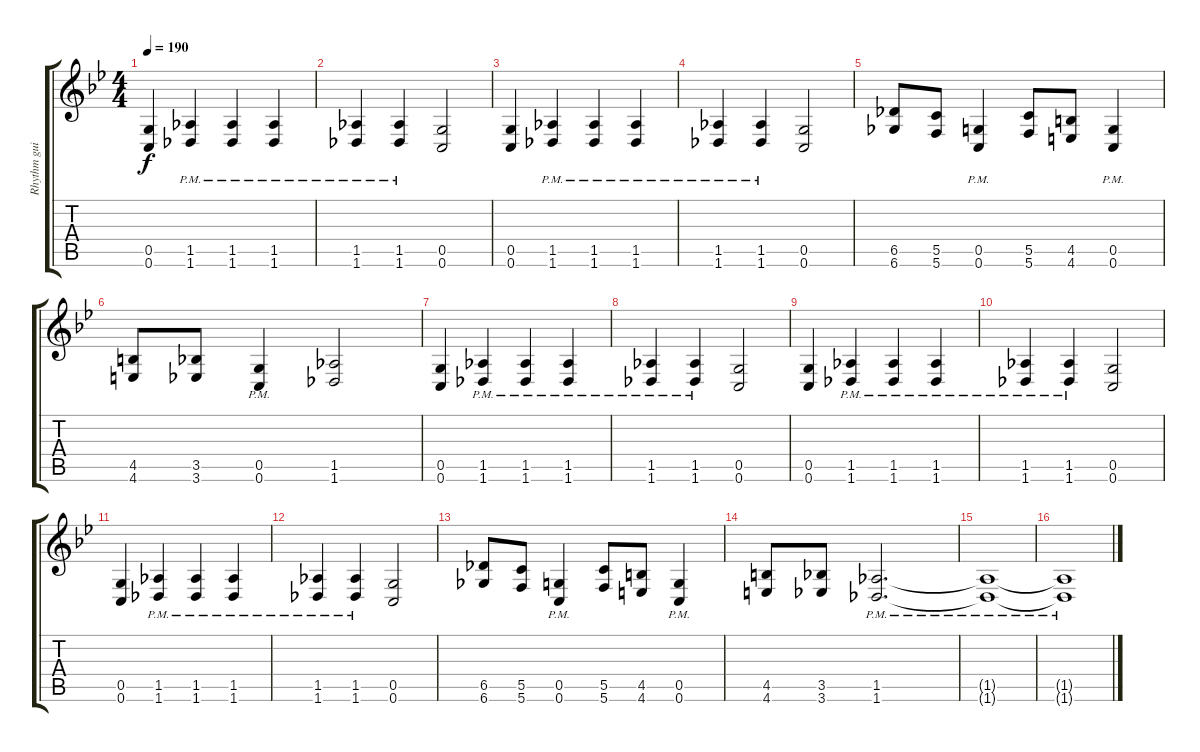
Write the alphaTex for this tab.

\track ("Rhythm guitar 02" "Rhythm gui") {instrument overdrivenguitar}
\staff {score tabs}
\tuning (D4 A3 F3 C3 G2 C2) {hide}
\ts (4 4)
\tempo 190
\clef g2
\ks bb
(0.5 0.6).4{dy f} (1.5{pm} 1.6{pm}).4 (1.5{pm} 1.6{pm}).4 (1.5{pm} 1.6{pm}).4 |
(1.5{pm} 1.6{pm}).4 (1.5{pm} 1.6{pm}).4 (0.5 0.6).2 |
(0.5 0.6).4 (1.5{pm} 1.6{pm}).4 (1.5{pm} 1.6{pm}).4 (1.5{pm} 1.6{pm}).4 |
(1.5{pm} 1.6{pm}).4 (1.5{pm} 1.6{pm}).4 (0.5 0.6).2 |
(6.5 6.6).8 (5.5 5.6).8 (0.5{pm} 0.6{pm}).4 (5.5 5.6).8 (4.5 4.6).8 (0.5{pm} 0.6{pm}).4 |
(4.5 4.6).8 (3.5 3.6).8 (0.5{pm} 0.6{pm}).4 (1.5 1.6).2 |
(0.5 0.6).4 (1.5{pm} 1.6{pm}).4 (1.5{pm} 1.6{pm}).4 (1.5{pm} 1.6{pm}).4 |
(1.5{pm} 1.6{pm}).4 (1.5{pm} 1.6{pm}).4 (0.5 0.6).2 |
(0.5 0.6).4 (1.5{pm} 1.6{pm}).4 (1.5{pm} 1.6{pm}).4 (1.5{pm} 1.6{pm}).4 |
(1.5{pm} 1.6{pm}).4 (1.5{pm} 1.6{pm}).4 (0.5 0.6).2 |
(0.5 0.6).4 (1.5{pm} 1.6{pm}).4 (1.5{pm} 1.6{pm}).4 (1.5{pm} 1.6{pm}).4 |
(1.5{pm} 1.6{pm}).4 (1.5{pm} 1.6{pm}).4 (0.5 0.6).2 |
(6.5 6.6).8 (5.5 5.6).8 (0.5{pm} 0.6{pm}).4 (5.5 5.6).8 (4.5 4.6).8 (0.5{pm} 0.6{pm}).4 |
(4.5 4.6).8 (3.5 3.6).8 (1.5{pm} 1.6{pm}).2{d} |
(1.5{pm t} 1.6{pm t}).1 |
(1.5{pm t} 1.6{pm t}).1
